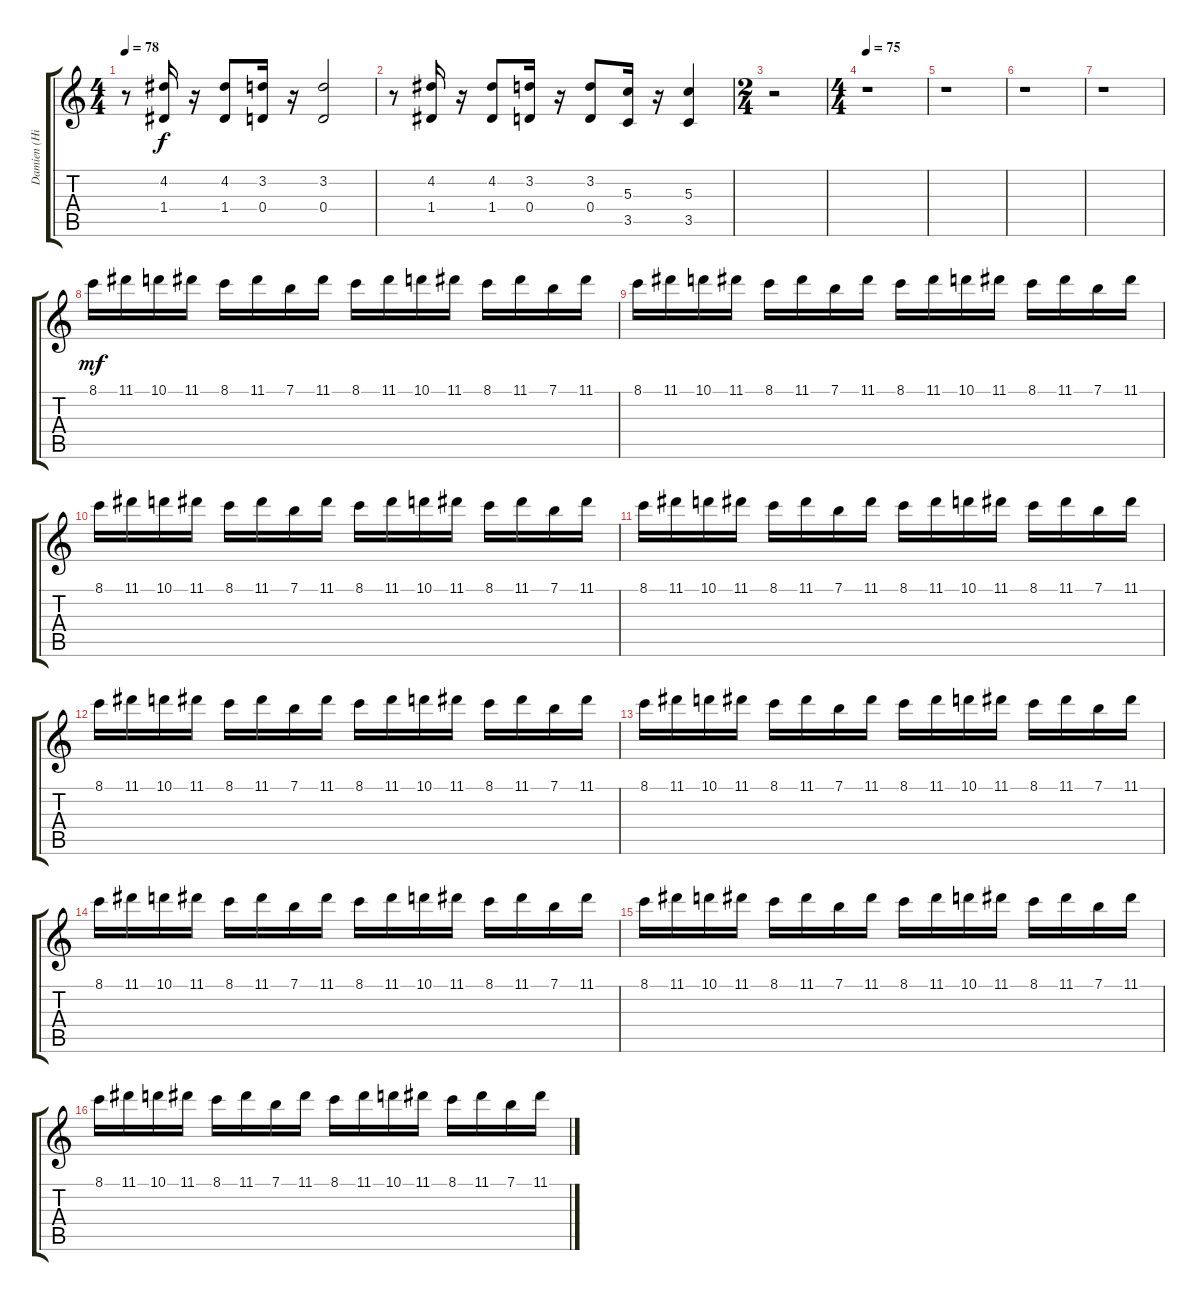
\track ("Damien (HighKeyb)" "Damien (Hi") {instrument stringensemble1}
\staff {score tabs}
\tuning (E5 B4 G4 D4 A3 D3) {hide}
\ts (4 4)
\tempo 78
\clef g2
\ks c
r.8{dy f} (4.2 1.4).16 r.16 (4.2 1.4).8 (3.2 0.4).16 r.16 (3.2 0.4).2 |
r.8 (4.2 1.4).16 r.16 (4.2 1.4).8 (3.2 0.4).16 r.16 (3.2 0.4).8 (5.3 3.5).16 r.16 (5.3 3.5).4 |
\ts (2 4)
r.2 |
\ts (4 4)
\tempo 75
r.1 |
r.1 |
r.1 |
r.1 |
8.1.16{dy mf instrument synthstrings2} 11.1.16 10.1.16 11.1.16 8.1.16 11.1.16 7.1.16 11.1.16 8.1.16 11.1.16 10.1.16 11.1.16 8.1.16 11.1.16 7.1.16 11.1.16 |
8.1.16 11.1.16 10.1.16 11.1.16 8.1.16 11.1.16 7.1.16 11.1.16 8.1.16 11.1.16 10.1.16 11.1.16 8.1.16 11.1.16 7.1.16 11.1.16 |
8.1.16 11.1.16 10.1.16 11.1.16 8.1.16 11.1.16 7.1.16 11.1.16 8.1.16 11.1.16 10.1.16 11.1.16 8.1.16 11.1.16 7.1.16 11.1.16 |
8.1.16 11.1.16 10.1.16 11.1.16 8.1.16 11.1.16 7.1.16 11.1.16 8.1.16 11.1.16 10.1.16 11.1.16 8.1.16 11.1.16 7.1.16 11.1.16 |
8.1.16 11.1.16 10.1.16 11.1.16 8.1.16 11.1.16 7.1.16 11.1.16 8.1.16 11.1.16 10.1.16 11.1.16 8.1.16 11.1.16 7.1.16 11.1.16 |
8.1.16 11.1.16 10.1.16 11.1.16 8.1.16 11.1.16 7.1.16 11.1.16 8.1.16 11.1.16 10.1.16 11.1.16 8.1.16 11.1.16 7.1.16 11.1.16 |
8.1.16 11.1.16 10.1.16 11.1.16 8.1.16 11.1.16 7.1.16 11.1.16 8.1.16 11.1.16 10.1.16 11.1.16 8.1.16 11.1.16 7.1.16 11.1.16 |
8.1.16 11.1.16 10.1.16 11.1.16 8.1.16 11.1.16 7.1.16 11.1.16 8.1.16 11.1.16 10.1.16 11.1.16 8.1.16 11.1.16 7.1.16 11.1.16 |
8.1.16 11.1.16 10.1.16 11.1.16 8.1.16 11.1.16 7.1.16 11.1.16 8.1.16 11.1.16 10.1.16 11.1.16 8.1.16 11.1.16 7.1.16 11.1.16
